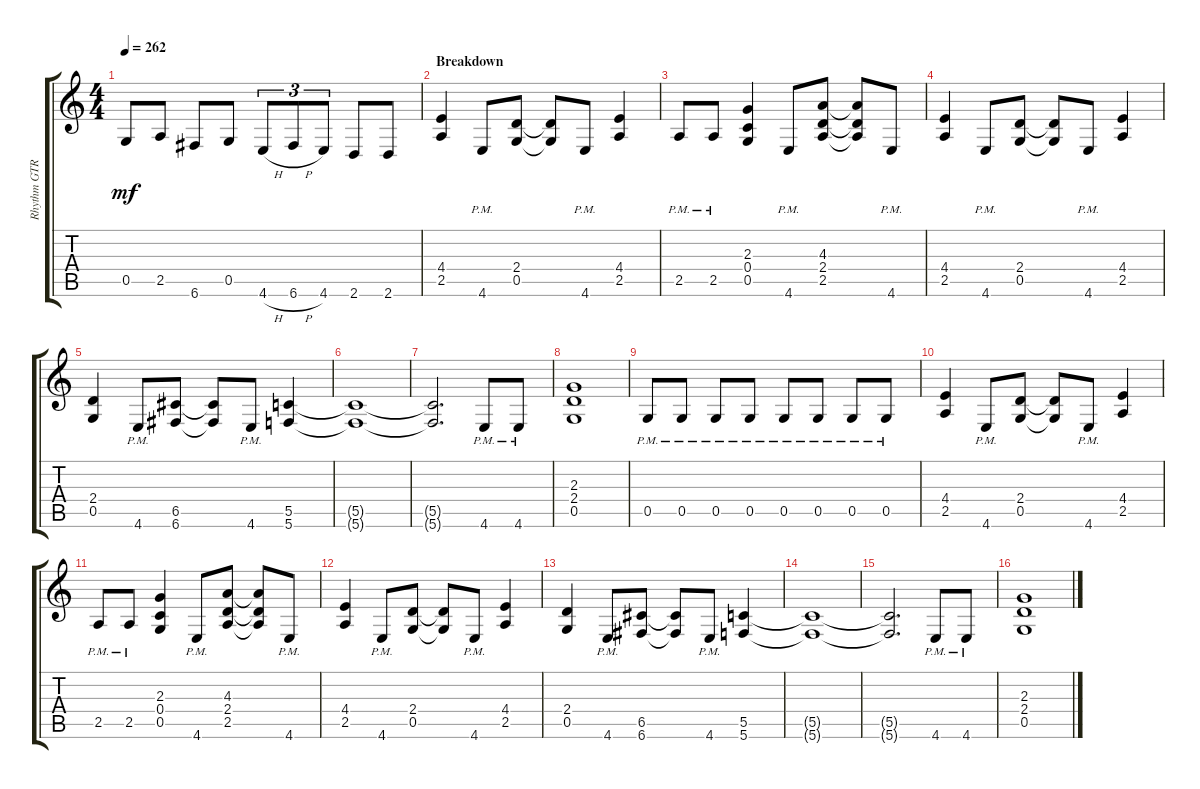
\track ("Rhythm GTR 2" "Rhythm GTR") {instrument distortionguitar}
\staff {score tabs}
\tuning (D4 A3 F3 C3 G2 C2) {hide}
\ts (4 4)
\tempo 262
\clef g2
\ks aminor
0.5.8{dy mf} 2.5.8 6.6.8 0.5.8 4.6{h}.8{tu (3 2)} 6.6{h}.8{tu (3 2)} 4.6.8{tu (3 2)} 2.6.8 2.6.8 |
\section ("" "Breakdown")
(4.4 2.5).4 4.6{pm}.8 (2.4 0.5).8 (2.4{t} 0.5{t}).8 4.6{pm}.8 (4.4 2.5).4 |
2.5{pm}.8 2.5{pm}.8 (2.3 0.4 0.5).4 4.6{pm}.8 (4.3 2.4 2.5).8 (4.3{t} 2.4{t} 2.5{t}).8 4.6{pm}.8 |
(4.4 2.5).4 4.6{pm}.8 (2.4 0.5).8 (2.4{t} 0.5{t}).8 4.6{pm}.8 (4.4 2.5).4 |
(2.4 0.5).4 4.6{pm}.8 (6.5 6.6).8 (6.5{t} 6.6{t}).8 4.6{pm}.8 (5.5 5.6).4 |
(5.5{t} 5.6{t}).1 |
(5.5{t} 5.6{t}).2{d} 4.6{pm}.8 4.6{pm}.8 |
(2.3 2.4 0.5).1 |
0.5{pm}.8 0.5{pm}.8 0.5{pm}.8 0.5{pm}.8 0.5{pm}.8 0.5{pm}.8 0.5{pm}.8 0.5{pm}.8 |
(4.4 2.5).4 4.6{pm}.8 (2.4 0.5).8 (2.4{t} 0.5{t}).8 4.6{pm}.8 (4.4 2.5).4 |
2.5{pm}.8 2.5{pm}.8 (2.3 0.4 0.5).4 4.6{pm}.8 (4.3 2.4 2.5).8 (4.3{t} 2.4{t} 2.5{t}).8 4.6{pm}.8 |
(4.4 2.5).4 4.6{pm}.8 (2.4 0.5).8 (2.4{t} 0.5{t}).8 4.6{pm}.8 (4.4 2.5).4 |
(2.4 0.5).4 4.6{pm}.8 (6.5 6.6).8 (6.5{t} 6.6{t}).8 4.6{pm}.8 (5.5 5.6).4 |
(5.5{t} 5.6{t}).1 |
(5.5{t} 5.6{t}).2{d} 4.6{pm}.8 4.6{pm}.8 |
(2.3 2.4 0.5).1
